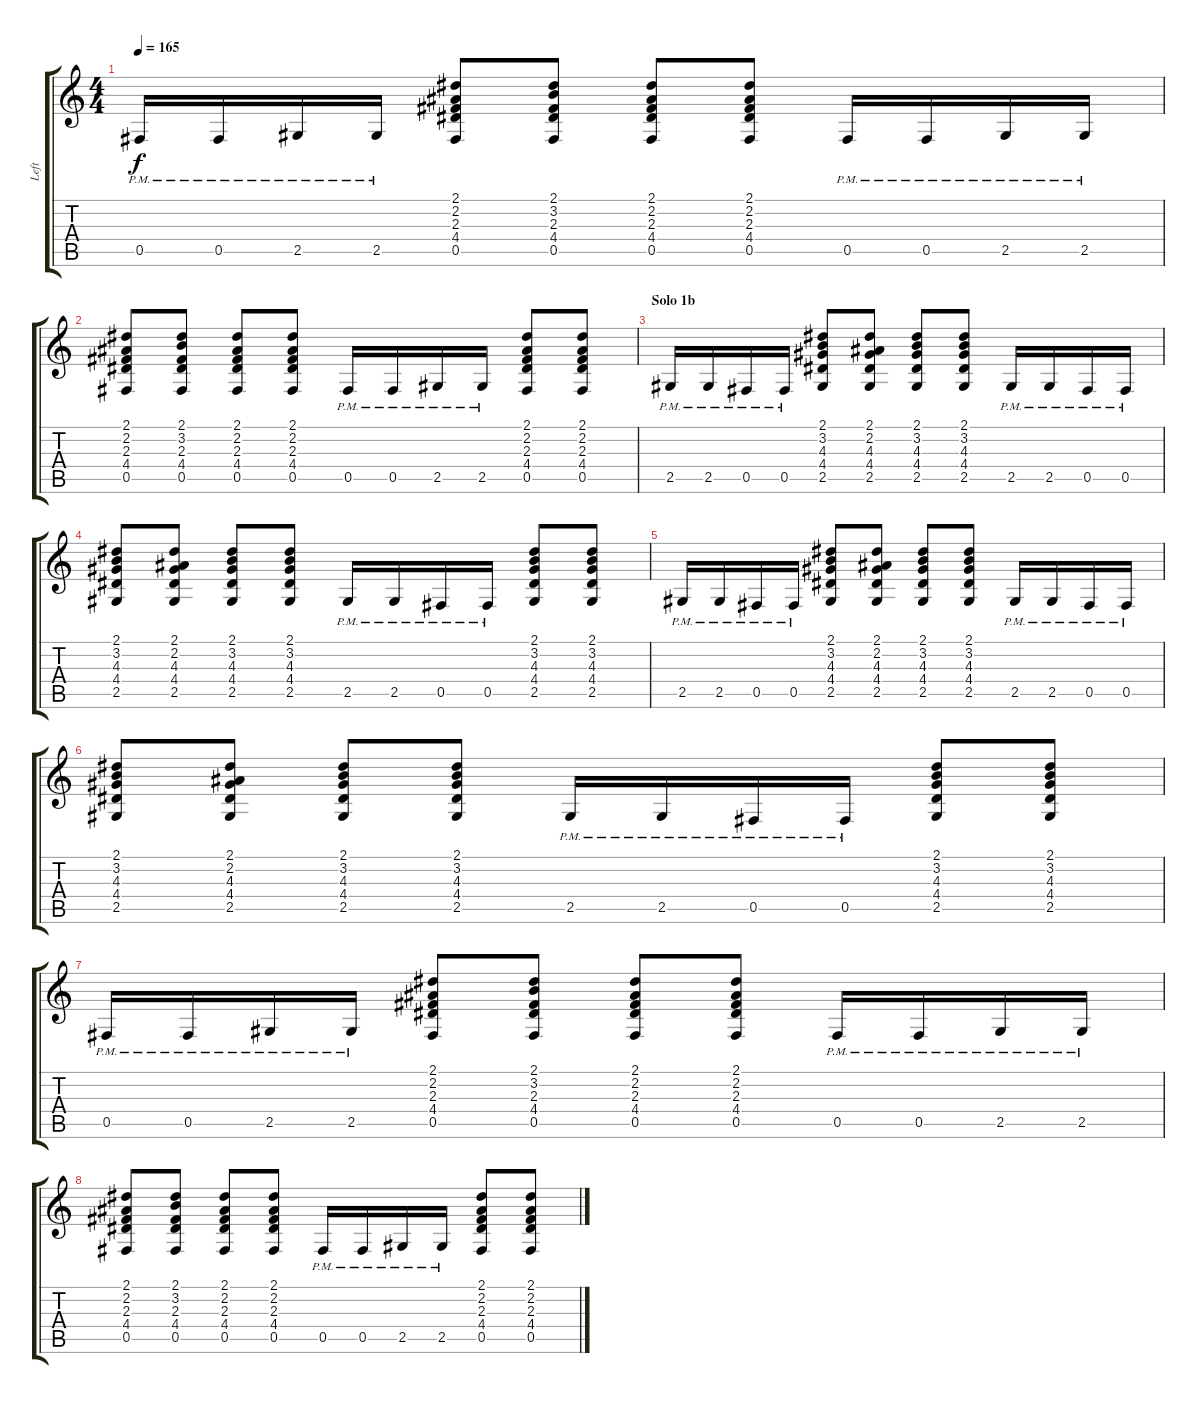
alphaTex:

\track ("Left" "Left") {instrument overdrivenguitar}
\staff {score tabs}
\tuning (Db4 Ab3 E3 B2 Gb2 Db2) {hide}
\ts (4 4)
\tempo 165
\clef g2
\ks c
0.5{pm}.16{dy f} 0.5{pm}.16 2.5{pm}.16 2.5{pm}.16 (2.1 2.2 2.3 4.4 0.5).8 (2.1 3.2 2.3 4.4 0.5).8 (2.1 2.2 2.3 4.4 0.5).8 (2.1 2.2 2.3 4.4 0.5).8 0.5{pm}.16 0.5{pm}.16 2.5{pm}.16 2.5{pm}.16 |
(2.1 2.2 2.3 4.4 0.5).8 (2.1 3.2 2.3 4.4 0.5).8 (2.1 2.2 2.3 4.4 0.5).8 (2.1 2.2 2.3 4.4 0.5).8 0.5{pm}.16 0.5{pm}.16 2.5{pm}.16 2.5{pm}.16 (2.1 2.2 2.3 4.4 0.5).8 (2.1 2.2 2.3 4.4 0.5).8 |
\section ("" "Solo 1b")
2.5{pm}.16 2.5{pm}.16 0.5{pm}.16 0.5{pm}.16 (2.1 3.2 4.3 4.4 2.5).8 (2.1 2.2 4.3 4.4 2.5).8 (2.1 3.2 4.3 4.4 2.5).8 (2.1 3.2 4.3 4.4 2.5).8 2.5{pm}.16 2.5{pm}.16 0.5{pm}.16 0.5{pm}.16 |
(2.1 3.2 4.3 4.4 2.5).8 (2.1 2.2 4.3 4.4 2.5).8 (2.1 3.2 4.3 4.4 2.5).8 (2.1 3.2 4.3 4.4 2.5).8 2.5{pm}.16 2.5{pm}.16 0.5{pm}.16 0.5{pm}.16 (2.1 3.2 4.3 4.4 2.5).8 (2.1 3.2 4.3 4.4 2.5).8 |
2.5{pm}.16 2.5{pm}.16 0.5{pm}.16 0.5{pm}.16 (2.1 3.2 4.3 4.4 2.5).8 (2.1 2.2 4.3 4.4 2.5).8 (2.1 3.2 4.3 4.4 2.5).8 (2.1 3.2 4.3 4.4 2.5).8 2.5{pm}.16 2.5{pm}.16 0.5{pm}.16 0.5{pm}.16 |
(2.1 3.2 4.3 4.4 2.5).8 (2.1 2.2 4.3 4.4 2.5).8 (2.1 3.2 4.3 4.4 2.5).8 (2.1 3.2 4.3 4.4 2.5).8 2.5{pm}.16 2.5{pm}.16 0.5{pm}.16 0.5{pm}.16 (2.1 3.2 4.3 4.4 2.5).8 (2.1 3.2 4.3 4.4 2.5).8 |
0.5{pm}.16 0.5{pm}.16 2.5{pm}.16 2.5{pm}.16 (2.1 2.2 2.3 4.4 0.5).8 (2.1 3.2 2.3 4.4 0.5).8 (2.1 2.2 2.3 4.4 0.5).8 (2.1 2.2 2.3 4.4 0.5).8 0.5{pm}.16 0.5{pm}.16 2.5{pm}.16 2.5{pm}.16 |
(2.1 2.2 2.3 4.4 0.5).8 (2.1 3.2 2.3 4.4 0.5).8 (2.1 2.2 2.3 4.4 0.5).8 (2.1 2.2 2.3 4.4 0.5).8 0.5{pm}.16 0.5{pm}.16 2.5{pm}.16 2.5{pm}.16 (2.1 2.2 2.3 4.4 0.5).8 (2.1 2.2 2.3 4.4 0.5).8
